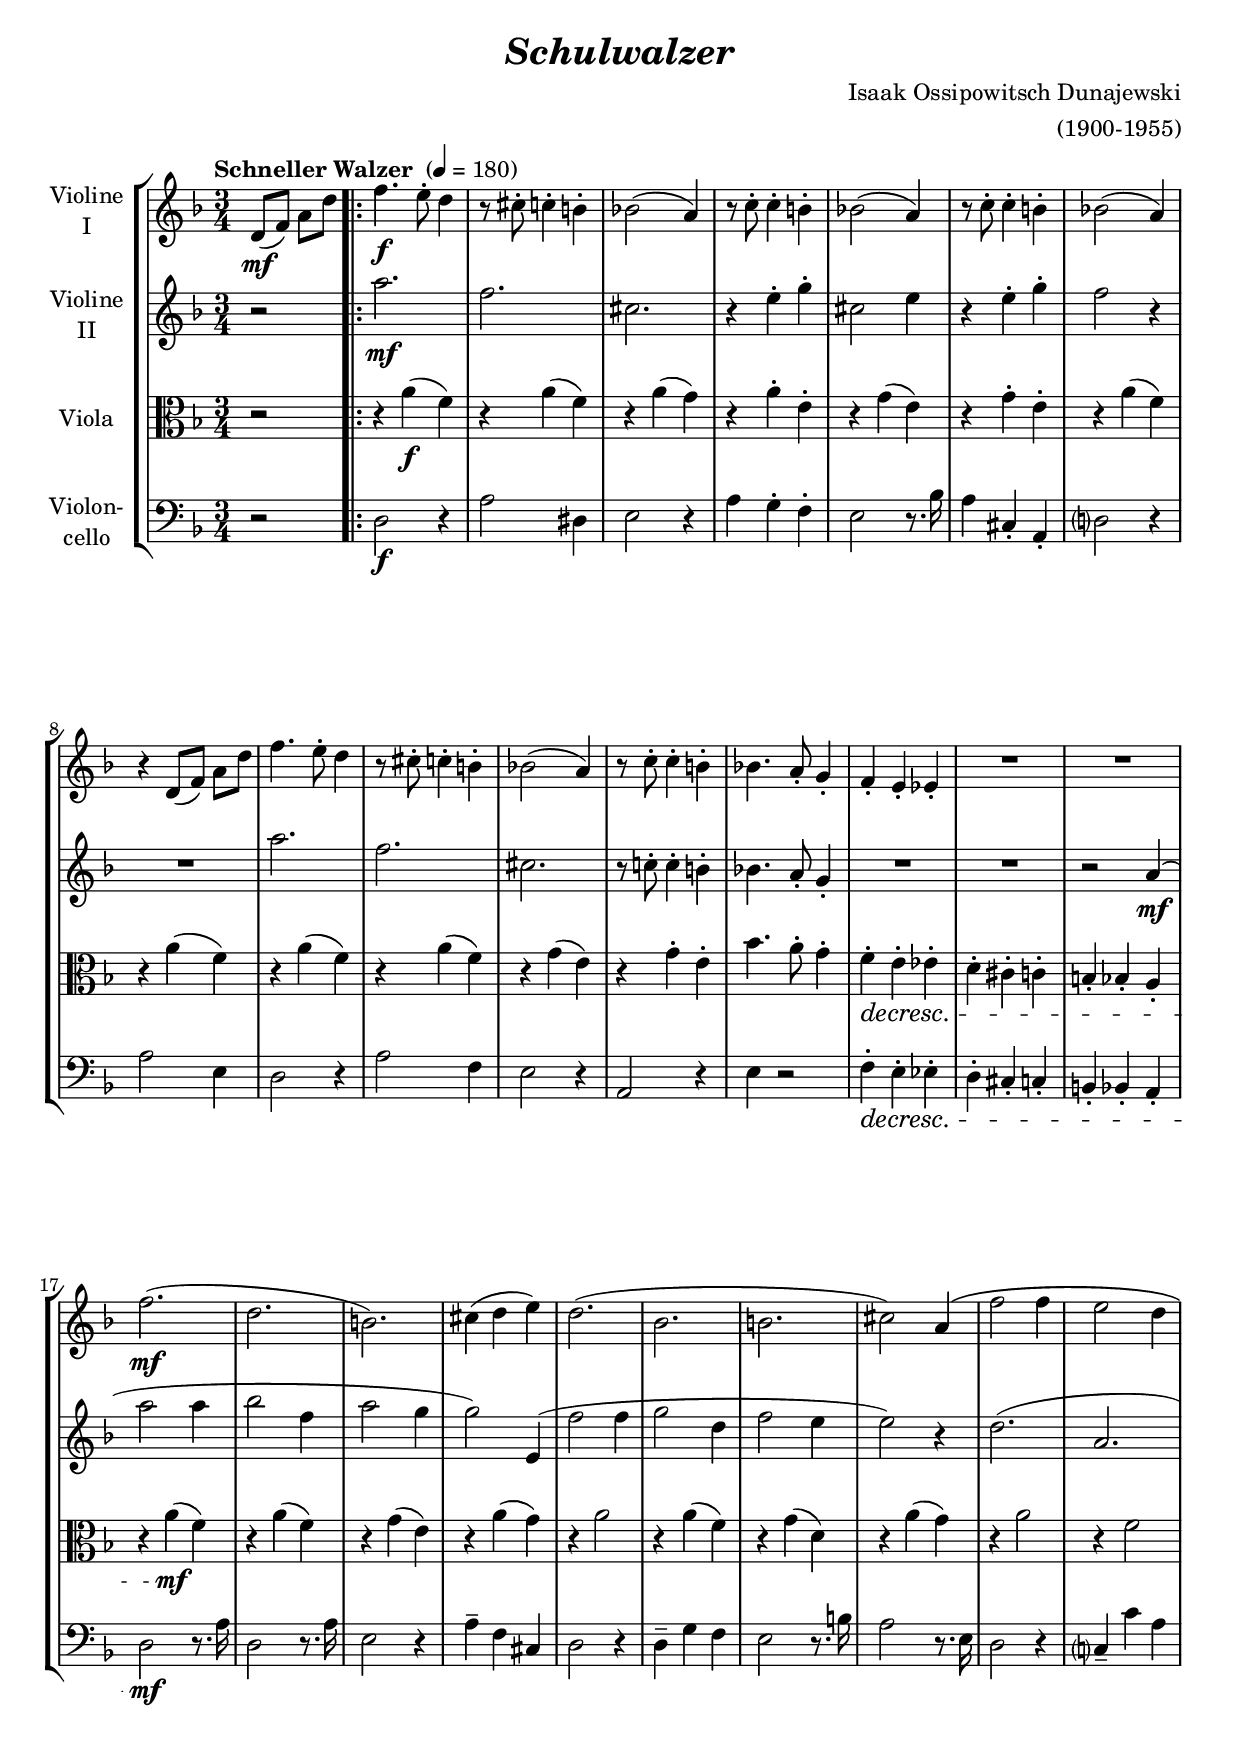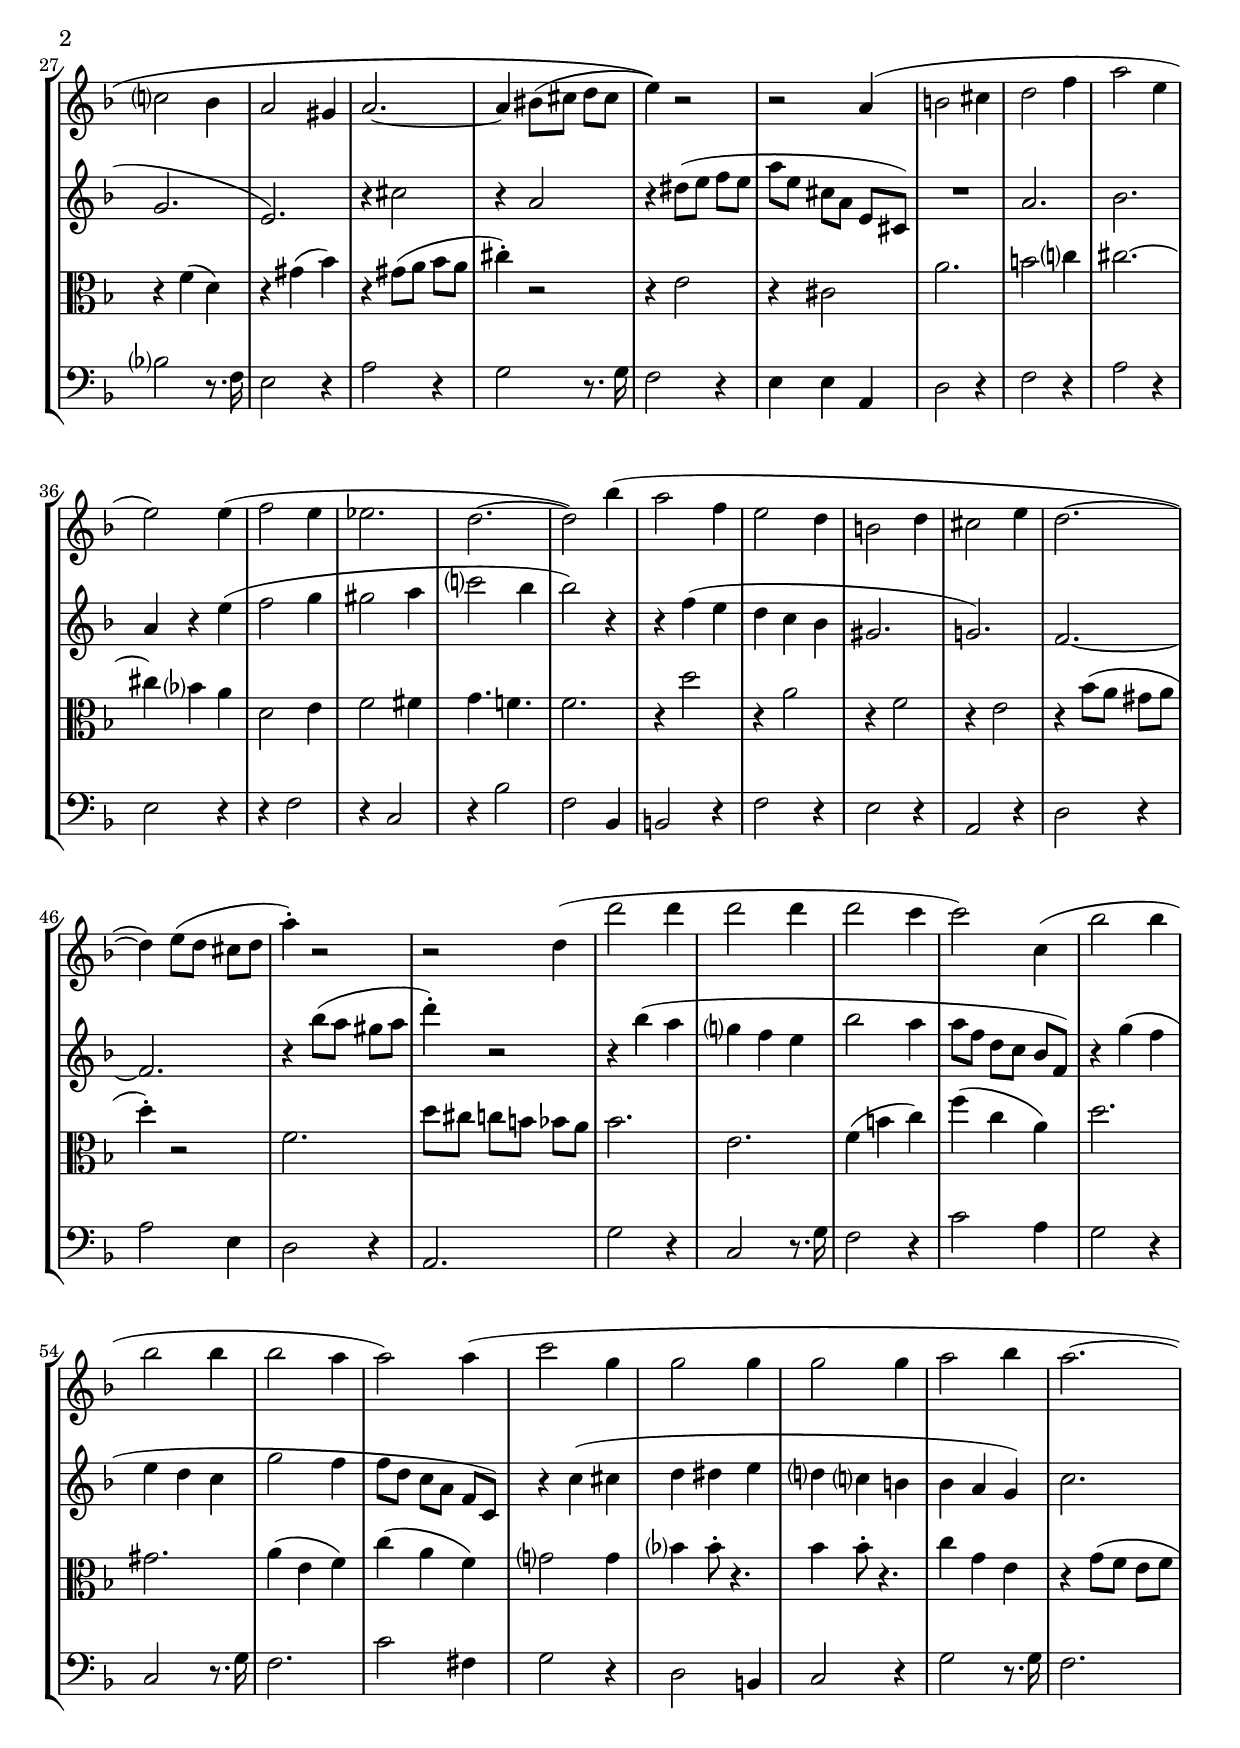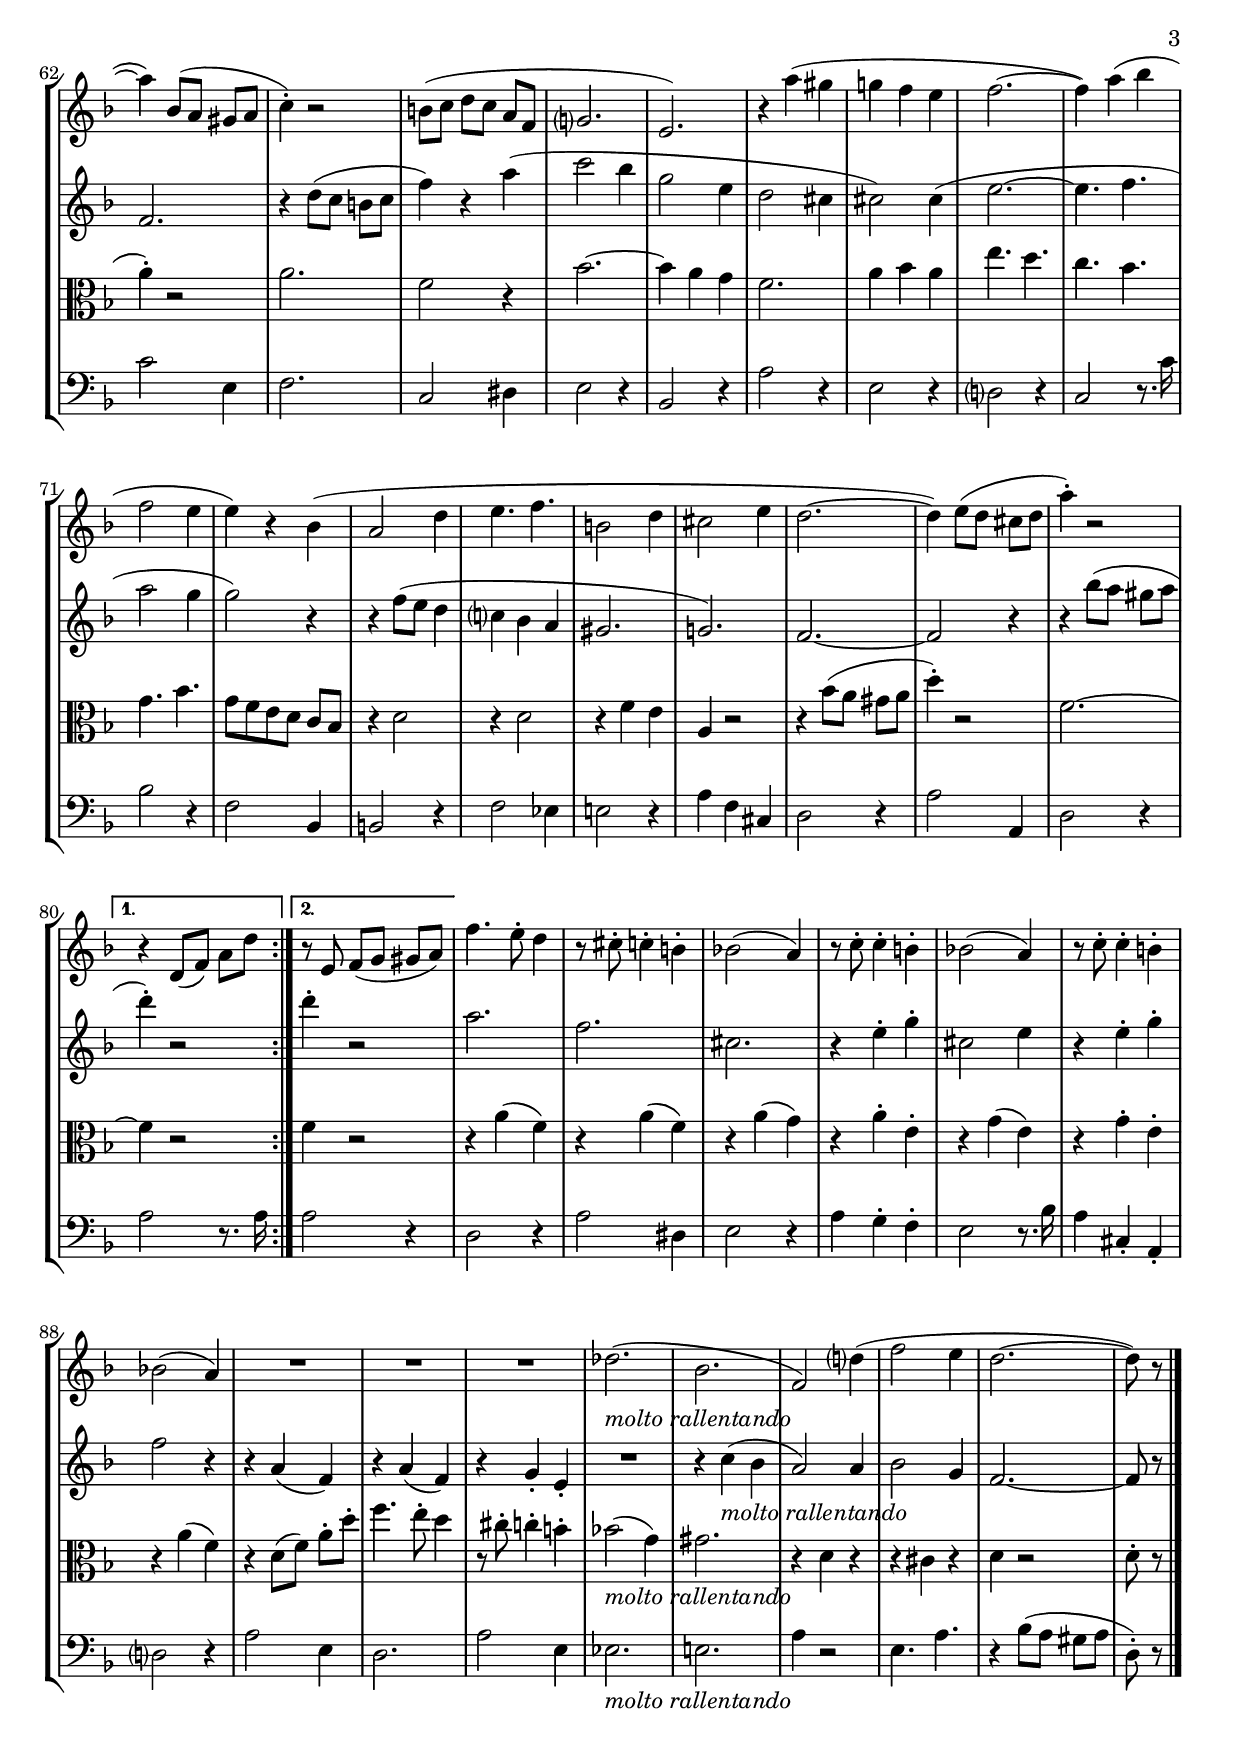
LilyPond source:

\version "2.18.2"
\include "deutsch.ly"

#(set-global-staff-size 20)

\header {
  title     = \markup \bold \italic "Schulwalzer"
  composer  = "Isaak Ossipowitsch Dunajewski"
  arranger  = "(1900-1955)"
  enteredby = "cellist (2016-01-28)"
%  piece     = ""
}

voiceconsts = {
  \key f \major
  \clef "treble"
  \time 3/4
  %\numericTimeSignature
  \compressFullBarRests
  \tempo "Schneller Walzer " 4=180
  % Set default beaming for all staves
  \set Timing.beamExceptions = #'()
  \set Timing.baseMoment     = #(ly:make-moment 1 4)
  \set Timing.beatStructure  = #'(1 1 1)
}

%mihi = "clarinet"
mihi = "trumpet"
mist = "string ensemble 1"
miba = "drawbar organ"
%miba = "electric bass (pick)"
%mikl = "acoustic grand"

mora = \markup \italic "molto rallentando"

\include "v1.ily"
vb = \relative c'' {
  \voiceconsts

  \partial 2 r2
  \repeat volta 2 {
    a2.\mf
    f
    cis
    r4 e-. g-.
    cis,2 e4

    r e-. g-.
    f2 r4
    R2.
    a
    f
    cis
    r8 c!-. c4-. h-.

    b!4. a8-. g4-.
    R2.*2
    r2 a4(\mf
    a'2 a4
    b2 f4
    a2 g4

    g2) e,4(
    f'2 f4
    g2 d4
    f2 e4
    e2) r4
    d2.(
    a

    g
    e)
    r4 cis'2
    r4 a2
    r4 dis8( e f e
    a e cis a e cis)

    R2.
    a'
    b
    a4 r e'(
    f2 g4
    gis2 a4
    c?2 b4
    b2) r4

    r f( e
    d c b
    gis2.
    g!)
    f~
    f
    r4 b'8( a gis a

    d4)-. r2
    r4 b( a
    g? f e
    b'2 a4
    a8 f d c b f)
    r4 g'( f

    e d c
    g'2 f4
    f8 d c a f c)
    r4 c'( cis
    d dis e
    d? c? h

    b a g)
    c2.
    f,
    r4 d'8( c h c
    f4) r a(
    c2 b4

    g2 e4
    d2 cis4
    cis2) cis4(
    e2.~
    e4. f
    a2 g4
    g2) r4

    r f8( e d4
    c? b a
    gis2.
    g!)
    f~
    f2 r4

    r b'8( a gis a
  }
  \alternative {
    { d4)-. r2 }
    { d4-. r2 }
  }
  a2.
  f
  cis

  r4 e-. g-.
  cis,2 e4
  r e-. g-.
  f2 r4
  r a,( f)
  r a( f)

  r g-. e-.
  R2.
  r4 c'(_\mora b
  a2) a4
  b2 g4
  f2.~
  f8 r \bar "|."
}

vc = \relative c' {
  \voiceconsts
  \clef "alto"
  
  \partial 2 r2
  \repeat volta 2 {
    r4 a(\f f)
    r a( f)
    r a( g)
    r a-. e-.
    r g( e)

    r g-. e-.
    r a( f)
    r a( f)
    r a( f)
    r a( f)
    r g( e)
    r g-. e-.

    b'4. a8-. g4-.
    f-.\decresc e-. es-.
    d-. cis-. c-.
    h-. b-. a-.
    r a'(\mf f)
    r a( f)
    r g( e)

    r a( g)
    r a2
    r4 a( f)
    r g( d)
    r a'( g)
    r a2
    r4 f2

    r4 f( d)
    r gis( b)
    r gis8( a b a
    cis4)-. r2
    r4 e,2
    r4 cis2

    a'2.
    h2 c?4
    cis2.~
    cis4 b? a
    d,2 e4
    f2 fis4
    g4. f!
    f2.

    r4 d'2
    r4 a2
    r4 f2
    r4 e2
    r4 b'8( a gis a
    d4)-. r2
    f,2.

    d'8 cis c h b a
    b2.
    e,
    f4( h c)
    f( c a)
    d2.

    gis,
    a4( e f)
    c'( a f)
    g?2 g4
    b? b8-. r4.
    b4 b8-. r4.

    c4 g e
    r g8( f e f
    a4)-. r2
    a2.
    f2 r4
    b2.~

    b4 a g
    f2.
    a4 b a
    e'4. d
    c b
    g b
    g8[ f e d] c b

    r4 d2
    r4 d2
    r4 f e
    a, r2
    r4 b'8( a gis a
    d4)-. r2

    f,2.~
  }
  \alternative {
    { f4 r2 }
    { f4 r2 }
  }
  r4 a( f)
  r a( f)
  r a( g)

  r a-. e-.
  r g( e)
  r g-. e-.
  r a( f)
  r d8( f) a-. d-.
  f4. e8-. d4

  r8 cis-. c4-. h-.
  b!2(_\mora g4)
  gis2.
  r4 d r
  r cis r
  d r2
  d8-. r \bar "|."
}

vd = \relative c, {
  \voiceconsts
  \clef "bass"
  
  \partial 2 r2
  \repeat volta 2 {
    d2\f r4
    a'2 dis,4
    e2 r4
    a g-. f-.
    e2 r8. b'16

    a4 cis,-. a-.
    d?2 r4
    a'2 e4
    d2 r4
    a'2 f4
    e2 r4
    a,2 r4

    e' r2
    f4-.\decresc e-. es-.
    d-. cis-. c-.
    h-. b-. a-.
    d2\mf r8. a'16
    d,2 r8. a'16
    e2 r4

    a-- f cis
    d2 r4
    d-- g f
    e2 r8. h'16
    a2 r8. e16
    d2 r4
    c?-- c' a

    b?2 r8. f16
    e2 r4
    a2 r4
    g2 r8. g16
    f2 r4
    e e a,

    d2 r4
    f2 r4
    a2 r4
    e2 r4
    r f2
    r4 c2
    r4 b'2
    f b,4

    h2 r4
    f'2 r4
    e2 r4
    a,2 r4
    d2 r4
    a'2 e4
    d2 r4

    a2.
    g'2 r4
    c,2 r8. g'16
    f2 r4
    c'2 a4
    g2 r4

    c,2 r8. g'16
    f2.
    c'2 fis,4
    g2 r4
    d2 h4
    c2 r4

    g'2 r8. g16
    f2.
    c'2 e,4
    f2.
    c2 dis4
    e2 r4

    b2 r4
    a'2 r4
    e2 r4
    d?2 r4
    c2 r8. c'16
    b2 r4
    f2 b,4

    h2 r4
    f'2 es4
    e!2 r4
    a f cis
    d2 r4
    a'2 a,4

    d2 r4
  }
  \alternative {
    { a'2 r8. a16 }
    { a2 r4 }
  }
  d,2 r4
  a'2 dis,4
  e2 r4

  a g-. f-.
  e2 r8. b'16
  a4 cis,-. a-.
  d?2 r4
  a'2 e4
  d2.

  a'2 e4
  es2._\mora
  e!
  a4 r2
  e4. a
  r4 b8( a gis a
  d,)-. r \bar "|."
}


music = \new StaffGroup <<
      \new Staff {
        \set Staff.midiInstrument = \mist
        \set Staff.instrumentName = \markup \center-column { "Violine" "I" }
        \transpose f f' { \va }
      }

      \new Staff {
        \set Staff.midiInstrument = \mist
        \set Staff.instrumentName = \markup \center-column { "Violine" "II" }
        \transpose f f' { \vb }
      }

      \new Staff {
        \set Staff.midiInstrument = \mist
        \set Staff.instrumentName = \markup \center-column { "Viola" }
        \transpose f f' { \vc }
      }

      \new Staff {
        \set Staff.midiInstrument = \miba
        \set Staff.instrumentName = \markup \center-column { "Violon-" "cello" }
        \transpose f f' { \vd }
      }
>>

\book {
  \score {
   \music
    \layout {}
  }

  \score {
    \unfoldRepeats \music

    \midi {
      \context {
        \Score
      }
    }
  }
}
